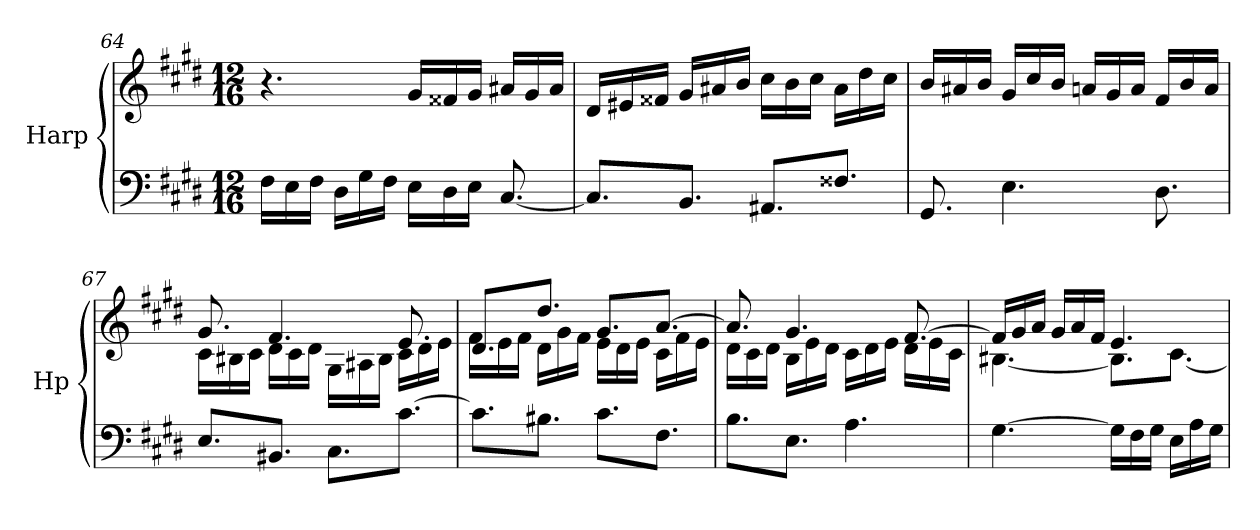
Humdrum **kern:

**kern	**kern
*part1	*part1
*staff2	*staff1
*I"Harp	*
*I'Hp	*
*clefF4	*clefG2
*k[f#c#g#d#]	*k[f#c#g#d#]
*M12/16	*M12/16
=64	=64
16F#\LL	4.r
16E\	.
16F#\JJ	.
16D#\LL	.
16G#\	.
16F#\JJ	.
16E\LL	16g#/LL
16D#\	16f##X/
16E\JJ	16g#/JJ
[8.C#/	16a#X/LL
.	16g#/
.	16a#/JJ
=65	=65
8.C#/L]	16d#/LL
.	16e#X/
.	16f##X/JJ
8.BB/J	16g#/LL
.	16a#X/
.	16b/JJ
8.AA#X/L	16cc#\LL
.	16b\
.	16cc#\JJ
8.F##X/J	16a#\LL
.	16dd#\
.	16cc#\JJ
!!LO:LB:g=z
=66	=66
8.GG#/	16b/LL
.	16a#X/
.	16b/JJ
4.E\	16g#/LL
.	16cc#/
.	16b/JJ
.	16an/LL
.	16g#/
.	16a/JJ
8.D#\	16f#/LL
.	16b/
.	16a/JJ
=67	=67
*	*^
8.E/L	8.g#/	16c#\LL
.	.	16B#X\
.	.	16c#\JJ
8.BB#X/J	4.f#/	16d#\LL
.	.	16c#\
.	.	16d#\JJ
8.C#\L	.	16G#\LL
.	.	16A#X\
.	.	16B#\JJ
[8.c#\J	8.e/	16c#\LL
.	.	16d#\
.	.	16e\JJ
=68	=68	=68
8.c#\L]	8.d#/L	16f#\LL
.	.	16e\
.	.	16f#\JJ
8.B#X\J	8.dd#/J	16d#\LL
.	.	16g#\
.	.	16f#\JJ
8.c#\L	8.g#/L	16e\LL
.	.	16d#\
.	.	16e\JJ
8.F#\J	[8.a/J	16c#\LL
.	.	16f#\
.	.	16e\JJ
!!LO:LB:g=z	!!
=69	=69	=69
8.B\L	8.a/]	16d#\LL
.	.	16c#\
.	.	16d#\JJ
8.E\J	4.g#/	16B\LL
.	.	16e\
.	.	16d#\JJ
4.A\	.	16c#\LL
.	.	16d#\
.	.	16e\JJ
.	[8.f#/	16d#\LL
.	.	16e\
.	.	16c#\JJ
=70	=70	=70
[4.G#\	16f#/LL]	[4.B#X\
.	16g#/	.
.	16a/JJ	.
.	16g#/LL	.
.	16a/	.
.	16f#/JJ	.
16G#\LL]	4.e/	8.B#\L]
16F#\	.	.
16G#\JJ	.	.
16E\LL	.	[8.c#\J
16A\	.	.
16G#\JJ	.	.
*	*v	*v
=	=
*-	*-
